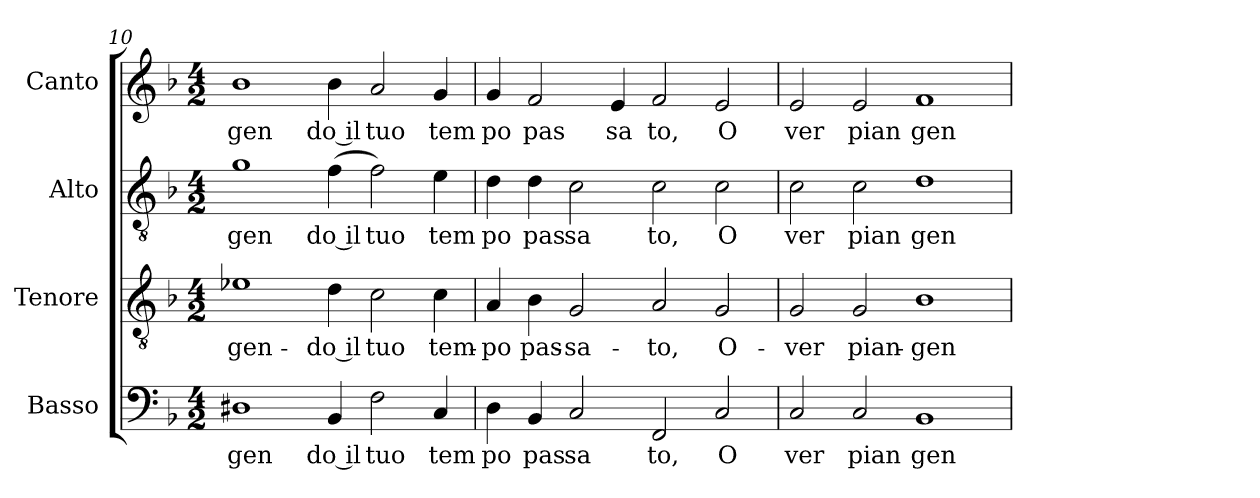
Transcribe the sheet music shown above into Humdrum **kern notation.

**kern	**text	**kern	**text	**kern	**text	**kern	**text
*part4	*part4	*part3	*part3	*part2	*part2	*part1	*part1
*staff4	*staff4	*staff3	*staff3	*staff2	*staff2	*staff1	*staff1
*I"Basso	*	*I"Tenore	*	*I"Alto	*	*I"Canto	*
*I'Basso	*	*I'Tenore	*	*I'Alto	*	*I'Canto	*
*clefF4	*	*clefGv2	*	*clefGv2	*	*clefG2	*
*ITrd-3c-5	*	*	*	*ITrd-3c-5	*	*ITrd-3c-5	*
*k[b-e-]	*	*k[b-]	*	*k[b-e-]	*	*k[b-e-]	*
*B-:	*	*F:	*	*B-:	*	*B-:	*
*M4/2	*	*M4/2	*	*M4/2	*	*M4/2	*
=10	=10	=10	=10	=10	=10	=10	=10
!	!LO:LY:b:cj	!	!LO:LY:b:cj	!	!LO:LY:b:cj	!	!LO:LY:b:cj
1G#X	gen	1e-X	-gen-	1cc	gen	1ee-	gen
!	!LO:LY:b:rj	!	!LO:LY:b:rj	!	!LO:LY:b:rj	!	!LO:LY:b:rj
4E-/	do il	4d\	-do il	(<4b-\	do il	4ee-\	do il
!	!LO:LY:b:cj	!	!LO:LY:b:cj	!	!LO:LY:b:cj	!	!LO:LY:b:cj
2B-\	tuo	2c\	tuo	2b-\)	tuo	2dd/	tuo
!	!LO:LY:b:cj	!	!LO:LY:b:cj	!	!LO:LY:b:cj	!	!LO:LY:b:cj
4F/	tem	4c\	tem-	4a\	tem	4cc/	tem
=11	=11	=11	=11	=11	=11	=11	=11
!	!LO:LY:b:cj	!	!LO:LY:b:cj	!	!LO:LY:b:cj	!	!LO:LY:b:cj
4G\	po	4A/	-po	4g\	po	4cc/	po
!	!LO:LY:b:cj	!	!LO:LY:b:cj	!	!LO:LY:b:cj	!	!LO:LY:b:cj
4E-/	pas	4B-\	pas-	4g\	pas	2b-/	pas
!	!LO:LY:b:cj	!	!LO:LY:b:cj	!	!LO:LY:b:cj	!	!
2F/	sa	2G/	-sa-	2f\	sa	.	.
!	!	!	!	!	!	!	!LO:LY:b:cj
.	.	.	.	.	.	4a/	sa
!	!LO:LY:b:cj	!	!LO:LY:b:cj	!	!LO:LY:b:cj	!	!LO:LY:b:cj
2BB-/	to,	2A/	-to,	2f\	to,	2b-/	to,
!	!LO:LY:b:cj	!	!LO:LY:b:cj	!	!LO:LY:b:cj	!	!LO:LY:b:cj
2F/	O	2G/	O-	2f\	O	2a/	O
=12	=12	=12	=12	=12	=12	=12	=12
!	!LO:LY:b:cj	!	!LO:LY:b:cj	!	!LO:LY:b:cj	!	!LO:LY:b:cj
2F/	ver	2G/	-ver	2f\	ver	2a/	ver
!	!LO:LY:b:cj	!	!LO:LY:b:cj	!	!LO:LY:b:cj	!	!LO:LY:b:cj
2F/	pian	2G/	pian-	2f\	pian	2a/	pian
!	!LO:LY:b:cj	!	!LO:LY:b:cj	!	!LO:LY:b:cj	!	!LO:LY:b:cj
1E-	gen	1B-	-gen-	1g	gen	1b-	gen
=	=	=	=	=	=	=	=
*-	*-	*-	*-	*-	*-	*-	*-
